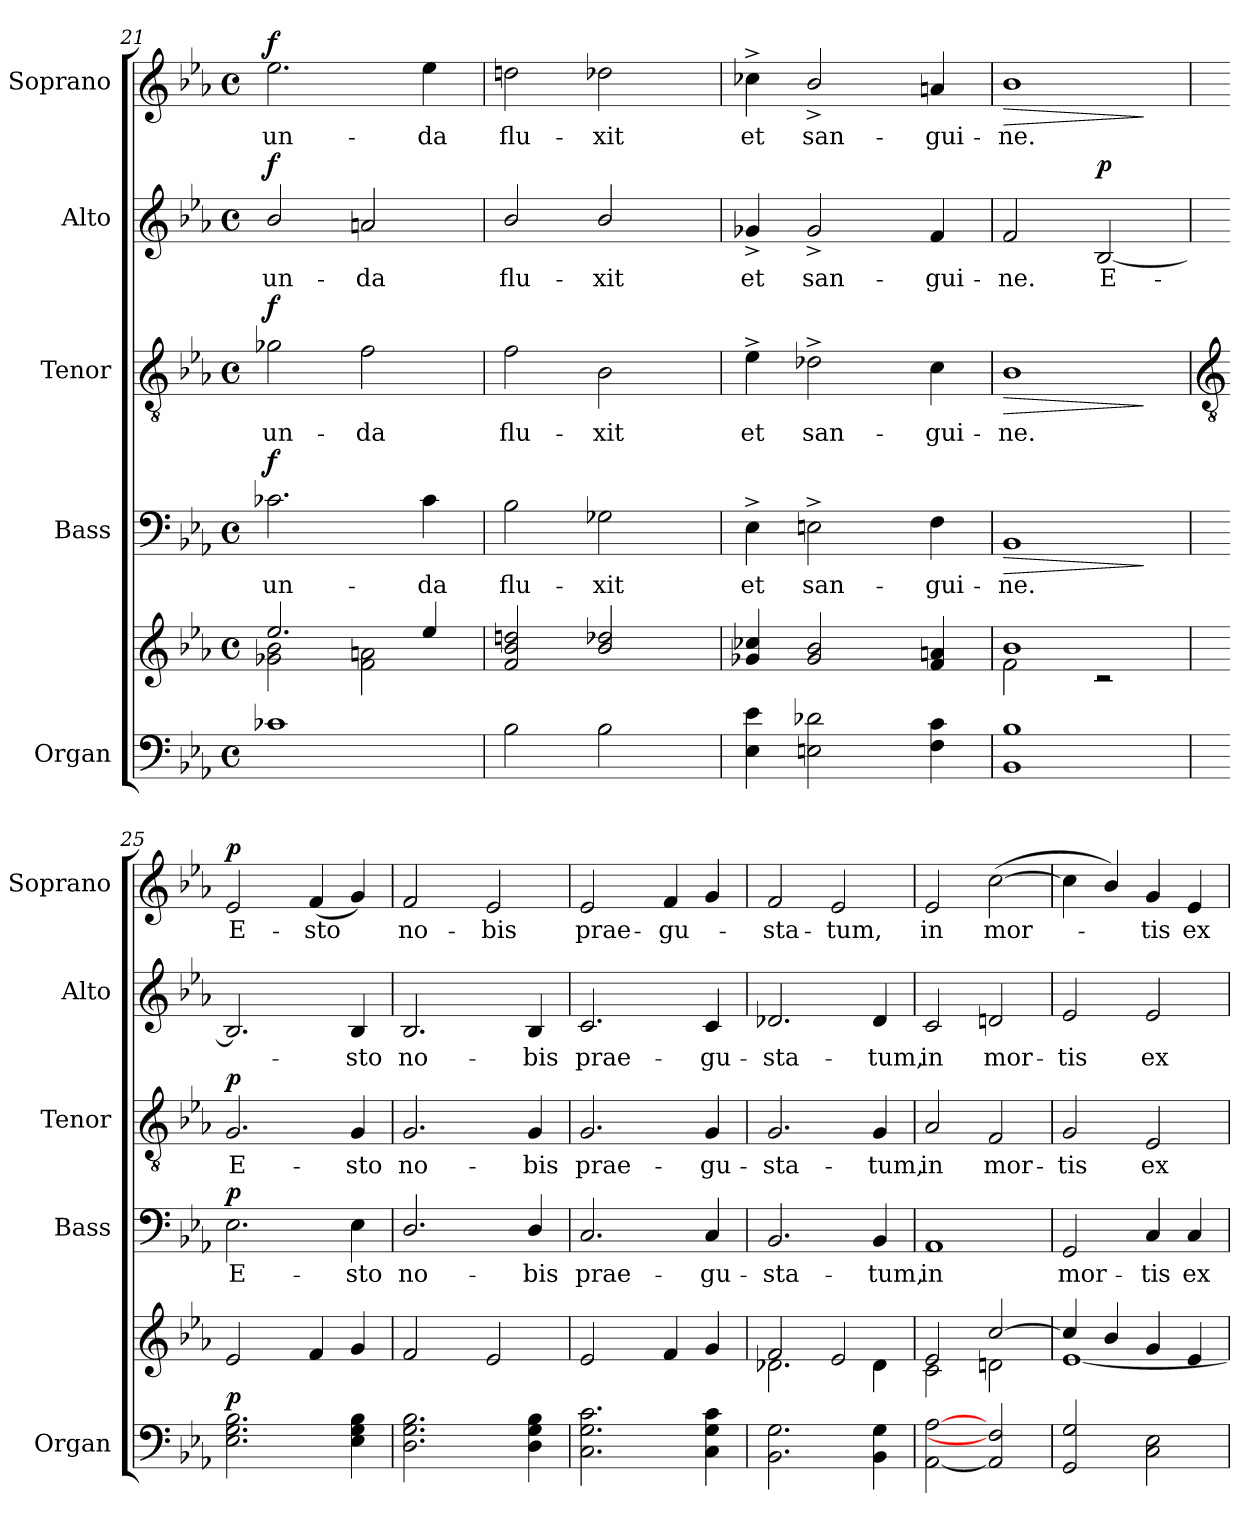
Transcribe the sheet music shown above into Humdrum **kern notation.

**kern	**kern	**dynam	**kern	**text	**dynam	**kern	**text	**dynam	**kern	**text	**dynam	**kern	**text	**dynam
*part5	*part5	*part5	*part4	*part4	*part4	*part3	*part3	*part3	*part2	*part2	*part2	*part1	*part1	*part1
*staff6	*staff5	*staff5/6	*staff4	*staff4	*staff4	*staff3	*staff3	*staff3	*staff2	*staff2	*staff2	*staff1	*staff1	*staff1
*I"Organ	*	*	*I"Bass	*	*	*I"Tenor	*	*	*I"Alto	*	*	*I"Soprano	*	*
*I'Organ	*	*	*I'Bass	*	*	*I'Tenor	*	*	*I'Alto	*	*	*I'Soprano	*	*
*clefF4	*clefG2	*	*clefF4	*	*	*clefGv2	*	*	*clefG2	*	*	*clefG2	*	*
*k[b-e-a-]	*k[b-e-a-]	*	*k[b-e-a-]	*	*	*k[b-e-a-]	*	*	*k[b-e-a-]	*	*	*k[b-e-a-]	*	*
*E-:	*E-:	*	*E-:	*	*	*E-:	*	*	*E-:	*	*	*E-:	*	*
*M4/4	*M4/4	*	*M4/4	*	*	*M4/4	*	*	*M4/4	*	*	*M4/4	*	*
*met(c)	*met(c)	*	*met(c)	*	*	*met(c)	*	*	*met(c)	*	*	*met(c)	*	*
=21	=21	=21	=21	=21	=21	=21	=21	=21	=21	=21	=21	=21	=21	=21
*	*^	*	*	*	*	*	*	*	*	*	*	*	*	*
!	!	!	!	!	!LO:LY:b	!LO:DY:b	!	!LO:LY:b	!LO:DY:b	!	!LO:LY:b	!LO:DY:b	!	!LO:LY:b	!LO:DY:b
1c-X	2.ee-/	2g-X\ 2b-\	.	2.c-X	un-	f	2g-X	un-	f	2b-/	un-	f	2.ee-	un-	f
!	!	!	!	!	!	!	!	!LO:LY:b	!	!	!LO:LY:b	!	!	!	!
.	.	2f\ 2an\	.	.	.	.	2f	-da	.	2an	-da	.	.	.	.
!	!	!	!	!	!LO:LY:b	!	!	!	!	!	!	!	!	!LO:LY:b	!
.	4ee-/	.	.	4c-	-da	.	.	.	.	.	.	.	4ee-	-da	.
=22	=22	=22	=22	=22	=22	=22	=22	=22	=22	=22	=22	=22	=22	=22	=22
!	!	!	!	!	!LO:LY:b	!	!	!LO:LY:b	!	!	!LO:LY:b	!	!	!LO:LY:b	!
2B-	2f/ 2b-/ 2ddn/	2ryy	.	2B-	flu-	.	2f	flu-	.	2b-/	flu-	.	2ddn	flu-	.
!	!	!	!	!	!LO:LY:b	!	!	!LO:LY:b	!	!	!LO:LY:b	!	!	!LO:LY:b	!
2B-	2b-/ 2dd-X/	4ryy	.	2G-X	-xit	.	2B-	-xit	.	2b-/	-xit	.	2dd-X	-xit	.
.	.	4ryy	.	.	.	.	.	.	.	.	.	.	.	.	.
=23	=23	=23	=23	=23	=23	=23	=23	=23	=23	=23	=23	=23	=23	=23	=23
!	!	!	!	!	!LO:LY:b	!	!	!LO:LY:b	!	!	!LO:LY:b	!	!	!LO:LY:b	!
4E- 4e-	4g-X/ 4cc-X/	4ryy	.	4E-^	et	.	4e-^	et	.	4g-X^	et	.	4cc-X^	et	.
!	!	!	!	!	!LO:LY:b	!	!	!LO:LY:b	!	!	!LO:LY:b	!	!	!LO:LY:b	!
2En 2d-X	2g-/ 2b-/	4ryy	.	2En^	san-	.	2d-X^	san-	.	2g-^	san-	.	2b-^/	san-	.
.	.	4ryy	.	.	.	.	.	.	.	.	.	.	.	.	.
!	!	!	!	!	!LO:LY:b	!	!	!LO:LY:b	!	!	!LO:LY:b	!	!	!LO:LY:b	!
4F 4c	4f/ 4an/	4ryy	.	4F	-gui-	.	4c	-gui-	.	4f	-gui-	.	4an	-gui-	.
=24	=24	=24	=24	=24	=24	=24	=24	=24	=24	=24	=24	=24	=24	=24	=24
!	!	!	!	!	!LO:LY:b	!LO:HP:b	!	!LO:LY:b	!LO:HP:b	!	!LO:LY:b	!	!	!LO:LY:b	!LO:HP:b
1BB- 1B-	1b-/	2f\	.	1BB-	-ne.	>	1B-	-ne.	>	2f	-ne.	.	1b-	-ne.	>
!	!	!	!	!	!	!	!	!	!	!	!LO:LY:b	!LO:DY:b	!	!	!
.	.	2r	.	.	.	.	.	.	.	[2B-	E-	p	.	.	.
*	*v	*v	*	*	*	*	*	*	*	*	*	*	*	*	*
.	.	.	.	.	]	.	.	]	.	.	.	.	.	]
!!LO:LB:g=z
=25	=25	=25	=25	=25	=25	=25	=25	=25	=25	=25	=25	=25	=25	=25
*	*	*	*	*	*	*clefGv2	*	*	*	*	*	*	*	*
*	*^	*	*	*	*	*	*	*	*	*	*	*	*	*
!	!	!	!LO:DY:a=2	!	!LO:LY:b	!LO:DY:b	!	!LO:LY:b	!LO:DY:b	!	!	!	!	!LO:LY:b	!LO:DY:b
2.E- 2.G 2.B-	2e-/	4ryy	p	2.E-	E-	p	2.G	E-	p	2.B-]	.	.	2e-	E-	p
.	.	4ryy	.	.	.	.	.	.	.	.	.	.	.	.	.
!	!	!	!	!	!	!	!	!	!	!	!	!	!	!LO:LY:b	!
.	4f/	4ryy	.	.	.	.	.	.	.	.	.	.	(<4f	-sto	.
!	!	!	!	!	!LO:LY:b	!	!	!LO:LY:b	!	!	!LO:LY:b	!	!	!	!
4E- 4G 4B-	4g/	4ryy	.	4E-	-sto	.	4G	-sto	.	4B-	sto	.	4g)	.	.
=26	=26	=26	=26	=26	=26	=26	=26	=26	=26	=26	=26	=26	=26	=26	=26
!	!	!	!	!	!LO:LY:b	!	!	!LO:LY:b	!	!	!LO:LY:b	!	!	!LO:LY:b	!
2.D 2.G 2.B-	2f/	4ryy	.	2.D/	no-	.	2.G	no-	.	2.B-	no-	.	2f	no-	.
.	.	4ryy	.	.	.	.	.	.	.	.	.	.	.	.	.
!	!	!	!	!	!	!	!	!	!	!	!	!	!	!LO:LY:b	!
.	2e-/	4ryy	.	.	.	.	.	.	.	.	.	.	2e-	-bis	.
!	!	!	!	!	!LO:LY:b	!	!	!LO:LY:b	!	!	!LO:LY:b	!	!	!	!
4D 4G 4B-	.	4ryy	.	4D/	-bis	.	4G	-bis	.	4B-	-bis	.	.	.	.
=27	=27	=27	=27	=27	=27	=27	=27	=27	=27	=27	=27	=27	=27	=27	=27
!	!	!	!	!	!LO:LY:b	!	!	!LO:LY:b	!	!	!LO:LY:b	!	!	!LO:LY:b	!
2.C 2.G 2.c	2e-/	4ryy	.	2.C	prae-	.	2.G	prae-	.	2.c	prae-	.	2e-	prae-	.
.	.	4ryy	.	.	.	.	.	.	.	.	.	.	.	.	.
!	!	!	!	!	!	!	!	!	!	!	!	!	!	!LO:LY:b	!
.	4f/	4ryy	.	.	.	.	.	.	.	.	.	.	4f	-gu-	.
!	!	!	!	!	!LO:LY:b	!	!	!LO:LY:b	!	!	!LO:LY:b	!	!	!	!
4C 4G 4c	4g/	4ryy	.	4C	-gu-	.	4G	-gu-	.	4c	-gu-	.	4g	.	.
=28	=28	=28	=28	=28	=28	=28	=28	=28	=28	=28	=28	=28	=28	=28	=28
!	!	!	!	!	!LO:LY:b	!	!	!LO:LY:b	!	!	!LO:LY:b	!	!	!LO:LY:b	!
2.BB- 2.G	2f/	2.d-X\	.	2.BB-	-sta-	.	2.G	-sta-	.	2.d-X	-sta-	.	2f	sta-	.
!	!	!	!	!	!	!	!	!	!	!	!	!	!	!LO:LY:b	!
.	2e-/	.	.	.	.	.	.	.	.	.	.	.	2e-	-tum,	.
!	!	!	!	!	!LO:LY:b	!	!	!LO:LY:b	!	!	!LO:LY:b	!	!	!	!
4BB- 4G	.	4d-\	.	4BB-	-tum,	.	4G	-tum,	.	4d-	-tum,	.	.	.	.
=29	=29	=29	=29	=29	=29	=29	=29	=29	=29	=29	=29	=29	=29	=29	=29
!	!	!	!	!	!LO:LY:b	!	!	!LO:LY:b	!	!	!LO:LY:b	!	!	!LO:LY:b	!
[2AA- [2A-	2e-/	2c\	.	1AA-	in	.	2A-	in	.	2c	in	.	2e-	in	.
!	!	!	!	!	!	!	!	!LO:LY:b	!	!	!LO:LY:b	!	!	!LO:LY:b	!
2AA-] 2F]	[2cc/	2dn\	.	.	.	.	2F	mor-	.	2dn	mor-	.	(>[2cc	mor-	.
=30	=30	=30	=30	=30	=30	=30	=30	=30	=30	=30	=30	=30	=30	=30	=30
!	!	!	!	!	!LO:LY:b	!	!	!LO:LY:b	!	!	!LO:LY:b	!	!	!	!
2GG 2G	4cc/]	[1e-\	.	2GG	mor-	.	2G	-tis	.	2e-	-tis	.	4cc]	.	.
.	4b-/	.	.	.	.	.	.	.	.	.	.	.	4b-/)	.	.
!	!	!	!	!	!LO:LY:b	!	!	!LO:LY:b	!	!	!LO:LY:b	!	!	!LO:LY:b	!
2C 2E-	4g/	.	.	4C	-tis	.	2E-	ex-	.	2e-	ex-	.	4g	tis	.
!	!	!	!	!	!LO:LY:b	!	!	!	!	!	!	!	!	!LO:LY:b	!
.	4e-/	.	.	4C	ex-	.	.	.	.	.	.	.	4e-	ex-	.
*	*v	*v	*	*	*	*	*	*	*	*	*	*	*	*	*
=	=	=	=	=	=	=	=	=	=	=	=	=	=	=
*-	*-	*-	*-	*-	*-	*-	*-	*-	*-	*-	*-	*-	*-	*-
